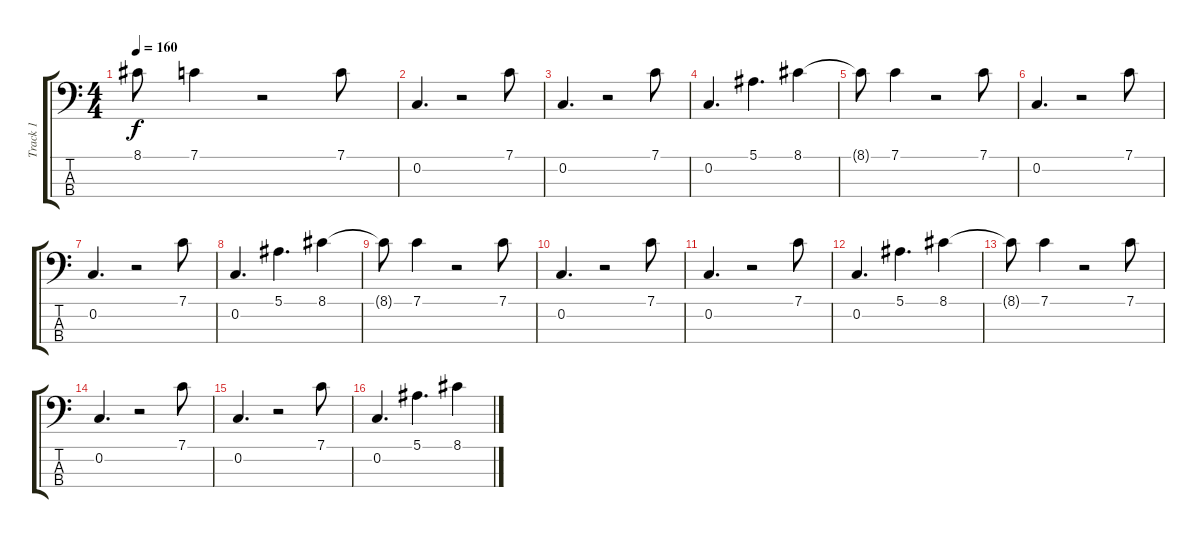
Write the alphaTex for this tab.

\track ("Track 1" "Track 1") {instrument electricbassfinger}
\staff {score tabs}
\tuning (F2 C2 G1 C1) {hide}
\ts (4 4)
\tempo 160
\clef f4
\ks c
8.1{t}.8{dy f} 7.1.4 r.2 7.1.8 |
0.2.4{d} r.2 7.1.8 |
0.2.4{d} r.2 7.1.8 |
0.2.4{d} 5.1.4{d} 8.1.4 |
8.1{t}.8 7.1.4 r.2 7.1.8 |
0.2.4{d} r.2 7.1.8 |
0.2.4{d} r.2 7.1.8 |
0.2.4{d} 5.1.4{d} 8.1.4 |
8.1{t}.8 7.1.4 r.2 7.1.8 |
0.2.4{d} r.2 7.1.8 |
0.2.4{d} r.2 7.1.8 |
0.2.4{d} 5.1.4{d} 8.1.4 |
8.1{t}.8 7.1.4 r.2 7.1.8 |
0.2.4{d} r.2 7.1.8 |
0.2.4{d} r.2 7.1.8 |
0.2.4{d} 5.1.4{d} 8.1.4
